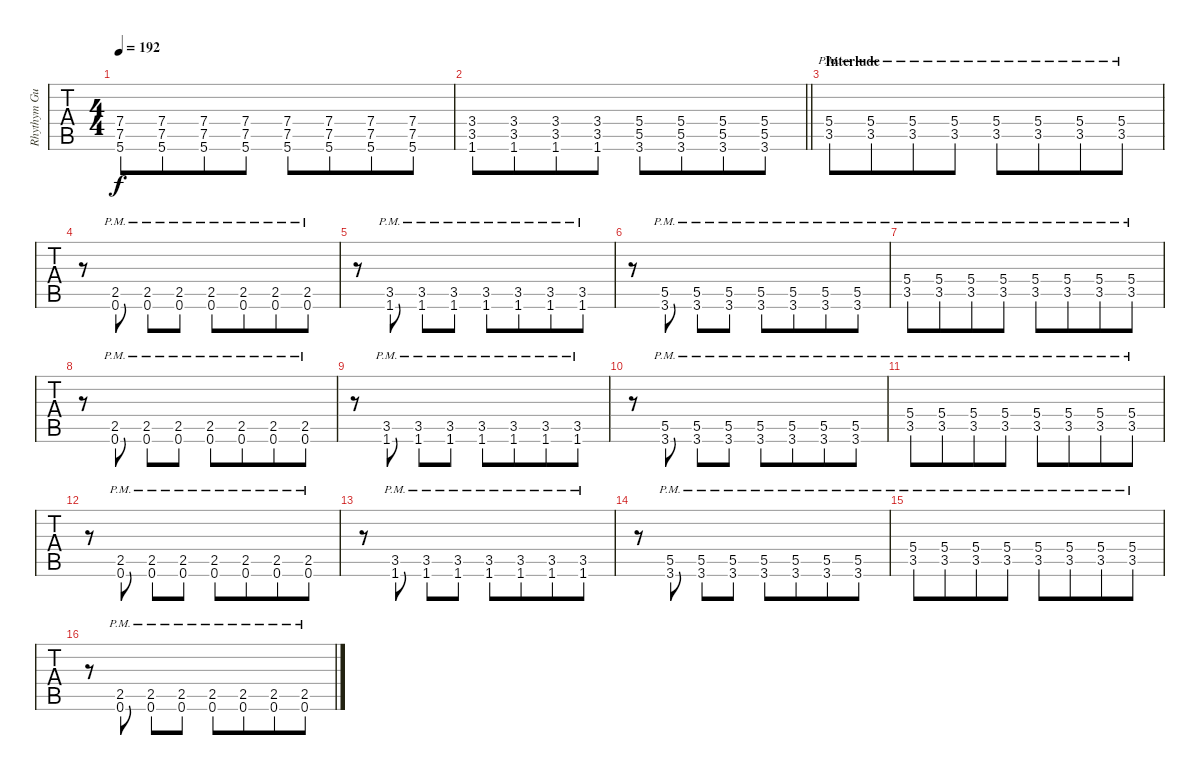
\track ("Rhythym Guitar" "Rhythym Gu") {instrument distortionguitar}
\staff {tabs}
\tuning (E4 B3 G3 D3 A2 E2) {hide}
\ts (4 4)
\tempo 192
\clef g2
\ks c
(7.4 7.5 5.6).8{dy f} (7.4 7.5 5.6).8{beam merge} (7.4 7.5 5.6).8 (7.4 7.5 5.6).8 (7.4 7.5 5.6).8 (7.4 7.5 5.6).8{beam merge} (7.4 7.5 5.6).8 (7.4 7.5 5.6).8 |
\barLineRight lightlight
(3.4 3.5 1.6).8 (3.4 3.5 1.6).8{beam merge} (3.4 3.5 1.6).8 (3.4 3.5 1.6).8 (5.4 5.5 3.6).8 (5.4 5.5 3.6).8{beam merge} (5.4 5.5 3.6).8 (5.4 5.5 3.6).8 |
\section ("" "Interlude")
(5.4{pm} 3.5{pm}).8 (5.4{pm} 3.5{pm}).8{beam merge} (5.4{pm} 3.5{pm}).8 (5.4{pm} 3.5{pm}).8 (5.4{pm} 3.5{pm}).8 (5.4{pm} 3.5{pm}).8{beam merge} (5.4{pm} 3.5{pm}).8 (5.4{pm} 3.5{pm}).8 |
r.8 (2.5{pm} 0.6{pm}).8 (2.5{pm} 0.6{pm}).8 (2.5{pm} 0.6{pm}).8 (2.5{pm} 0.6{pm}).8 (2.5{pm} 0.6{pm}).8{beam merge} (2.5{pm} 0.6{pm}).8 (2.5{pm} 0.6{pm}).8 |
r.8 (3.5{pm} 1.6{pm}).8 (3.5{pm} 1.6{pm}).8 (3.5{pm} 1.6{pm}).8 (3.5{pm} 1.6{pm}).8 (3.5{pm} 1.6{pm}).8{beam merge} (3.5{pm} 1.6{pm}).8 (3.5{pm} 1.6{pm}).8 |
r.8 (5.5{pm} 3.6{pm}).8 (5.5{pm} 3.6{pm}).8 (5.5{pm} 3.6{pm}).8 (5.5{pm} 3.6{pm}).8 (5.5{pm} 3.6{pm}).8{beam merge} (5.5{pm} 3.6{pm}).8 (5.5{pm} 3.6{pm}).8 |
(5.4{pm} 3.5{pm}).8 (5.4{pm} 3.5{pm}).8{beam merge} (5.4{pm} 3.5{pm}).8 (5.4{pm} 3.5{pm}).8 (5.4{pm} 3.5{pm}).8 (5.4{pm} 3.5{pm}).8{beam merge} (5.4{pm} 3.5{pm}).8 (5.4{pm} 3.5{pm}).8 |
r.8 (2.5{pm} 0.6{pm}).8 (2.5{pm} 0.6{pm}).8 (2.5{pm} 0.6{pm}).8 (2.5{pm} 0.6{pm}).8 (2.5{pm} 0.6{pm}).8{beam merge} (2.5{pm} 0.6{pm}).8 (2.5{pm} 0.6{pm}).8 |
r.8 (3.5{pm} 1.6{pm}).8 (3.5{pm} 1.6{pm}).8 (3.5{pm} 1.6{pm}).8 (3.5{pm} 1.6{pm}).8 (3.5{pm} 1.6{pm}).8{beam merge} (3.5{pm} 1.6{pm}).8 (3.5{pm} 1.6{pm}).8 |
r.8 (5.5{pm} 3.6{pm}).8 (5.5{pm} 3.6{pm}).8 (5.5{pm} 3.6{pm}).8 (5.5{pm} 3.6{pm}).8 (5.5{pm} 3.6{pm}).8{beam merge} (5.5{pm} 3.6{pm}).8 (5.5{pm} 3.6{pm}).8 |
(5.4{pm} 3.5{pm}).8 (5.4{pm} 3.5{pm}).8{beam merge} (5.4{pm} 3.5{pm}).8 (5.4{pm} 3.5{pm}).8 (5.4{pm} 3.5{pm}).8 (5.4{pm} 3.5{pm}).8{beam merge} (5.4{pm} 3.5{pm}).8 (5.4{pm} 3.5{pm}).8 |
r.8 (2.5{pm} 0.6{pm}).8 (2.5{pm} 0.6{pm}).8 (2.5{pm} 0.6{pm}).8 (2.5{pm} 0.6{pm}).8 (2.5{pm} 0.6{pm}).8{beam merge} (2.5{pm} 0.6{pm}).8 (2.5{pm} 0.6{pm}).8 |
r.8 (3.5{pm} 1.6{pm}).8 (3.5{pm} 1.6{pm}).8 (3.5{pm} 1.6{pm}).8 (3.5{pm} 1.6{pm}).8 (3.5{pm} 1.6{pm}).8{beam merge} (3.5{pm} 1.6{pm}).8 (3.5{pm} 1.6{pm}).8 |
r.8 (5.5{pm} 3.6{pm}).8 (5.5{pm} 3.6{pm}).8 (5.5{pm} 3.6{pm}).8 (5.5{pm} 3.6{pm}).8 (5.5{pm} 3.6{pm}).8{beam merge} (5.5{pm} 3.6{pm}).8 (5.5{pm} 3.6{pm}).8 |
(5.4{pm} 3.5{pm}).8 (5.4{pm} 3.5{pm}).8{beam merge} (5.4{pm} 3.5{pm}).8 (5.4{pm} 3.5{pm}).8 (5.4{pm} 3.5{pm}).8 (5.4{pm} 3.5{pm}).8{beam merge} (5.4{pm} 3.5{pm}).8 (5.4{pm} 3.5{pm}).8 |
r.8 (2.5{pm} 0.6{pm}).8 (2.5{pm} 0.6{pm}).8 (2.5{pm} 0.6{pm}).8 (2.5{pm} 0.6{pm}).8 (2.5{pm} 0.6{pm}).8{beam merge} (2.5{pm} 0.6{pm}).8 (2.5{pm} 0.6{pm}).8
